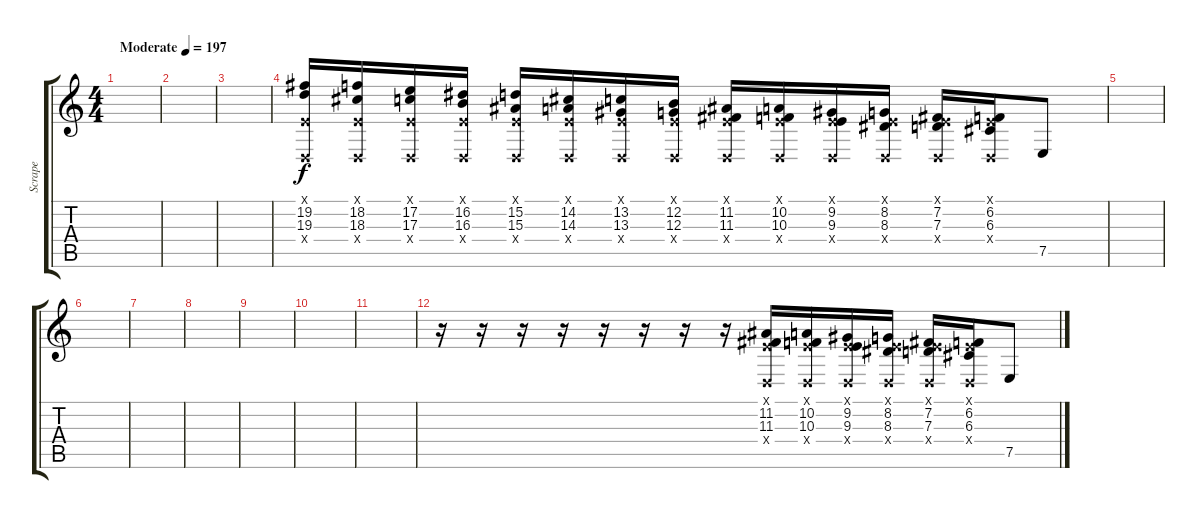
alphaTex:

\track ("Scrape" "Scrape") {instrument guitarfretnoise}
\staff {score tabs}
\tuning (E4 B3 G3 D3 A2 E2) {hide}
\ts (4 4)
\tempo (197 "Moderate")
\clef g2
\ks c
|
|
|
(0.1{x} 19.2 19.3 0.4{x}).16 (0.1{x} 18.2 18.3 0.4{x}).16 (0.1{x} 17.2 17.3 0.4{x}).16 (0.1{x} 16.2 16.3 0.4{x}).16 (0.1{x} 15.2 15.3 0.4{x}).16 (0.1{x} 14.2 14.3 0.4{x}).16 (0.1{x} 13.2 13.3 0.4{x}).16 (0.1{x} 12.2 12.3 0.4{x}).16 (0.1{x} 11.2 11.3 0.4{x}).16 (0.1{x} 10.2 10.3 0.4{x}).16 (0.1{x} 9.2 9.3 0.4{x}).16 (0.1{x} 8.2 8.3 0.4{x}).16 (0.1{x} 7.2 7.3 0.4{x}).16 (0.1{x} 6.2 6.3 0.4{x}).16 7.5.8 |
|
|
|
|
|
|
|
r.16 r.16 r.16 r.16 r.16 r.16 r.16 r.16 (0.1{x} 11.2 11.3 0.4{x}).16 (0.1{x} 10.2 10.3 0.4{x}).16 (0.1{x} 9.2 9.3 0.4{x}).16 (0.1{x} 8.2 8.3 0.4{x}).16 (0.1{x} 7.2 7.3 0.4{x}).16 (0.1{x} 6.2 6.3 0.4{x}).16 7.5.8
